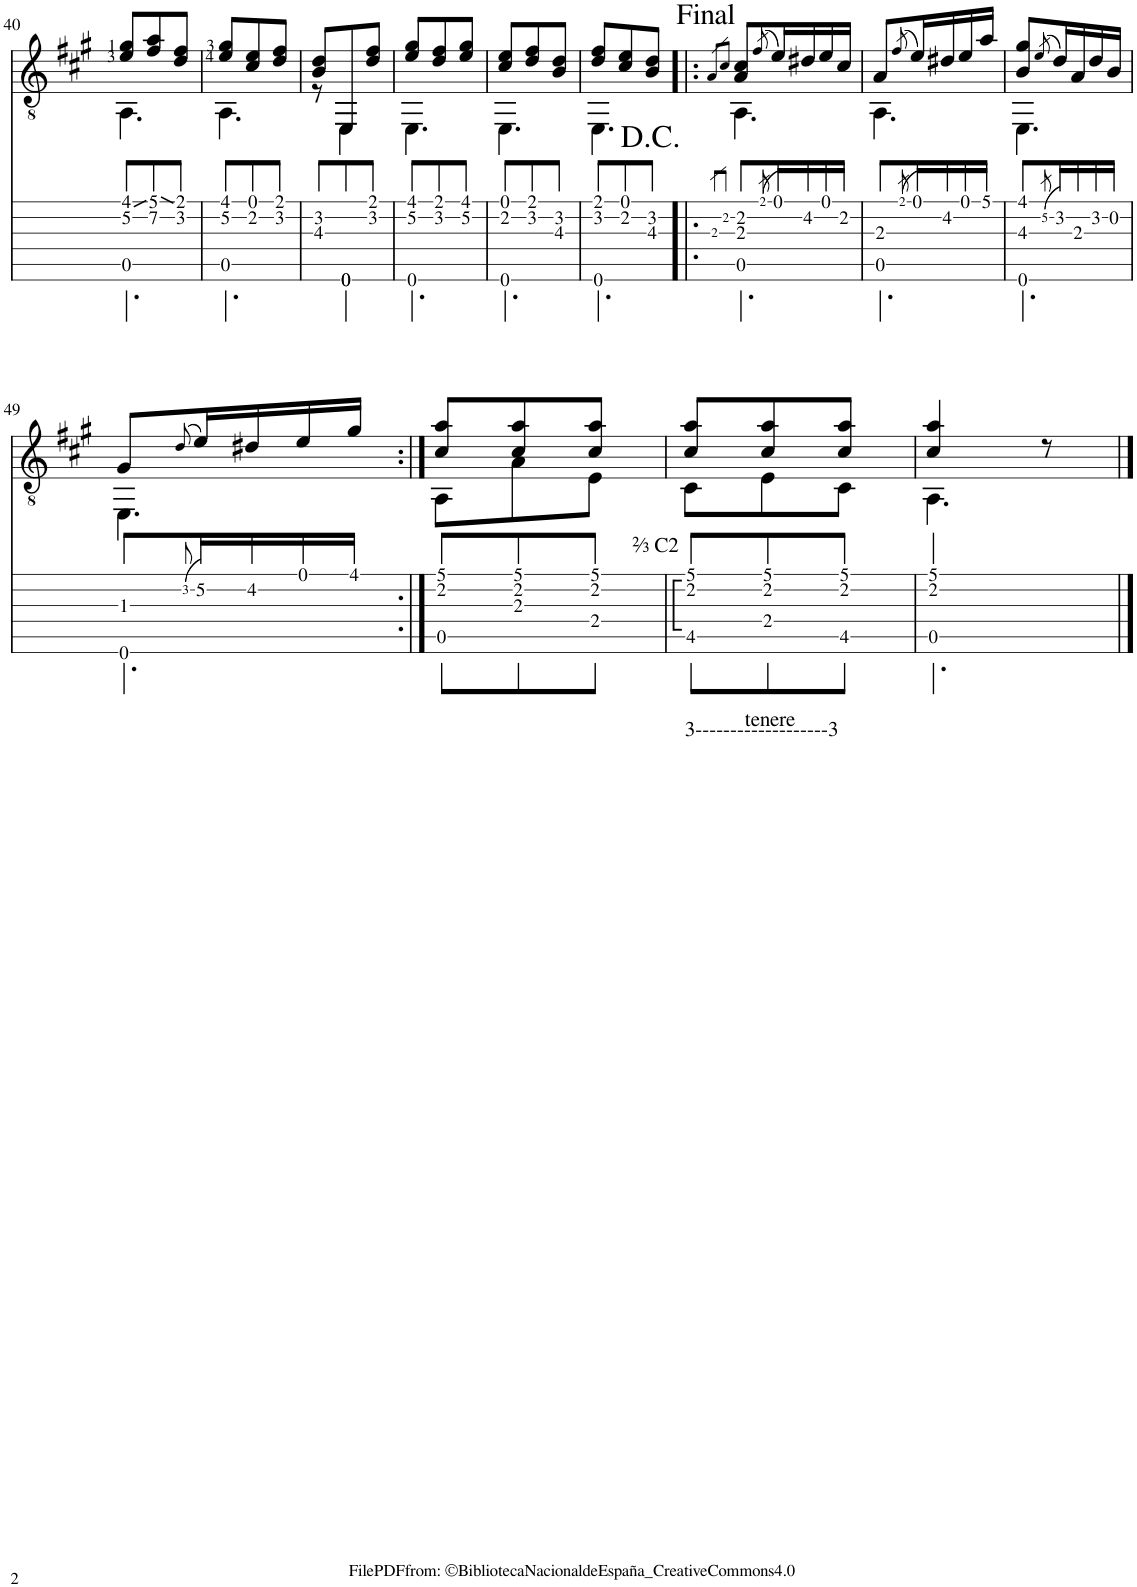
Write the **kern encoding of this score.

**kern	**kern
*part2	*part1
*staff2	*staff1
*I"Chitarra classica (Intavolatura)	*I"Classical Guitar
!!LO:PB:g=z
*	*clefGv2
*k[f#c#g#]	*k[f#c#g#]
*M3/8	*M3/8
=40	=40
*^	*^
8e/ 8g#/L	4.AA\	8e/ 8g#/L	4.AA\
8f#/ 8a/	.	8f#/ 8a/	.
8d/ 8f#/J	.	8d/ 8f#/J	.
=41	=41	=41	=41
8e/ 8g#/L	4.AA\	8e/ 8g#/L	4.AA\
8c#/ 8e/	.	8c#/ 8e/	.
8d/ 8f#/J	.	8d/ 8f#/J	.
=42	=42	=42	=42
8B/ 8d/L	8r	8B/ 8d/L	8r
8EE/	4EE\	8EE/	4EE\
8d/ 8f#/J	.	8d/ 8f#/J	.
=43	=43	=43	=43
8e/ 8g#/L	4.EE\	8e/ 8g#/L	4.EE\
8d/ 8f#/	.	8d/ 8f#/	.
8e/ 8g#/J	.	8e/ 8g#/J	.
=44	=44	=44	=44
8c#/ 8e/L	4.EE\	8c#/ 8e/L	4.EE\
8d/ 8f#/	.	8d/ 8f#/	.
8B/ 8d/J	.	8B/ 8d/J	.
=45	=45	=45	=45
8d/ 8f#/L	4.EE\	8d/ 8f#/L	4.EE\
8c#/ 8e/	.	8c#/ 8e/	.
8B/ 8d/J	.	8B/ 8d/J	.
=46!|:	=46!|:	=46!|:	=46!|:
8qA/L	.	8qA/L	.
8qc#/J	.	8qc#/J	.
!	!	!LO:TX:a:t=Final	!
8A/ 8c#/L	4.AA\	8A/ 8c#/L	4.AA\
(8qf#/	.	(8qf#/	.
16e/L)	.	16e/L)	.
16d#X/	.	16d#X/	.
16e/	.	16e/	.
16c#/JJ	.	16c#/JJ	.
=47	=47	=47	=47
8A/L	4.AA\	8A/L	4.AA\
(8qf#/	.	(8qf#/	.
16e/L)	.	16e/L)	.
16d#X/	.	16d#X/	.
16e/	.	16e/	.
16a/JJ	.	16a/JJ	.
=48	=48	=48	=48
8B/ 8g#/L	4.EE\	8B/ 8g#/L	4.EE\
(8qe/	.	(8qe/	.
16d/L)	.	16d/L)	.
16A/	.	16A/	.
16d/	.	16d/	.
16B/JJ	.	16B/JJ	.
!!LO:LB:g=z	!!
=49	=49	=49	=49
8G#/L	4.EE\	8G#/L	4.EE\
(8qd/	.	(8qd/	.
16e/L)	.	16e/L)	.
16d#X/	.	16d#X/	.
16e/	.	16e/	.
16g#/JJ	.	16g#/JJ	.
=50:|!	=50:|!	=50:|!	=50:|!
8c#/ 8a/L	8AA\L	8c#/ 8a/L	8AA\L
8c#/ 8a/	8A\	8c#/ 8a/	8A\
8c#/ 8a/J	8E\J	8c#/ 8a/J	8E\J
=51	=51	=51	=51
!LO:TX:a:t=⅔ C2	!	!	!
!LO:TX:b:t=3-------------------3	!	!	!
8c#/: 8a/:L	8C#\L	8c#/ 8a/L	8C#\L
!LO:TX:b:t=tenere	!	!	!
8c#/ 8a/	8E\	8c#/ 8a/	8E\
8c#/ 8a/J	8C#\J	8c#/ 8a/J	8C#\J
=52	=52	=52	=52
4c#/ 4a/	4.AA\	4c#/ 4a/	4.AA\
8r	.	8r	.
*v	*v	*	*
*	*v	*v
==	==
*-	*-
